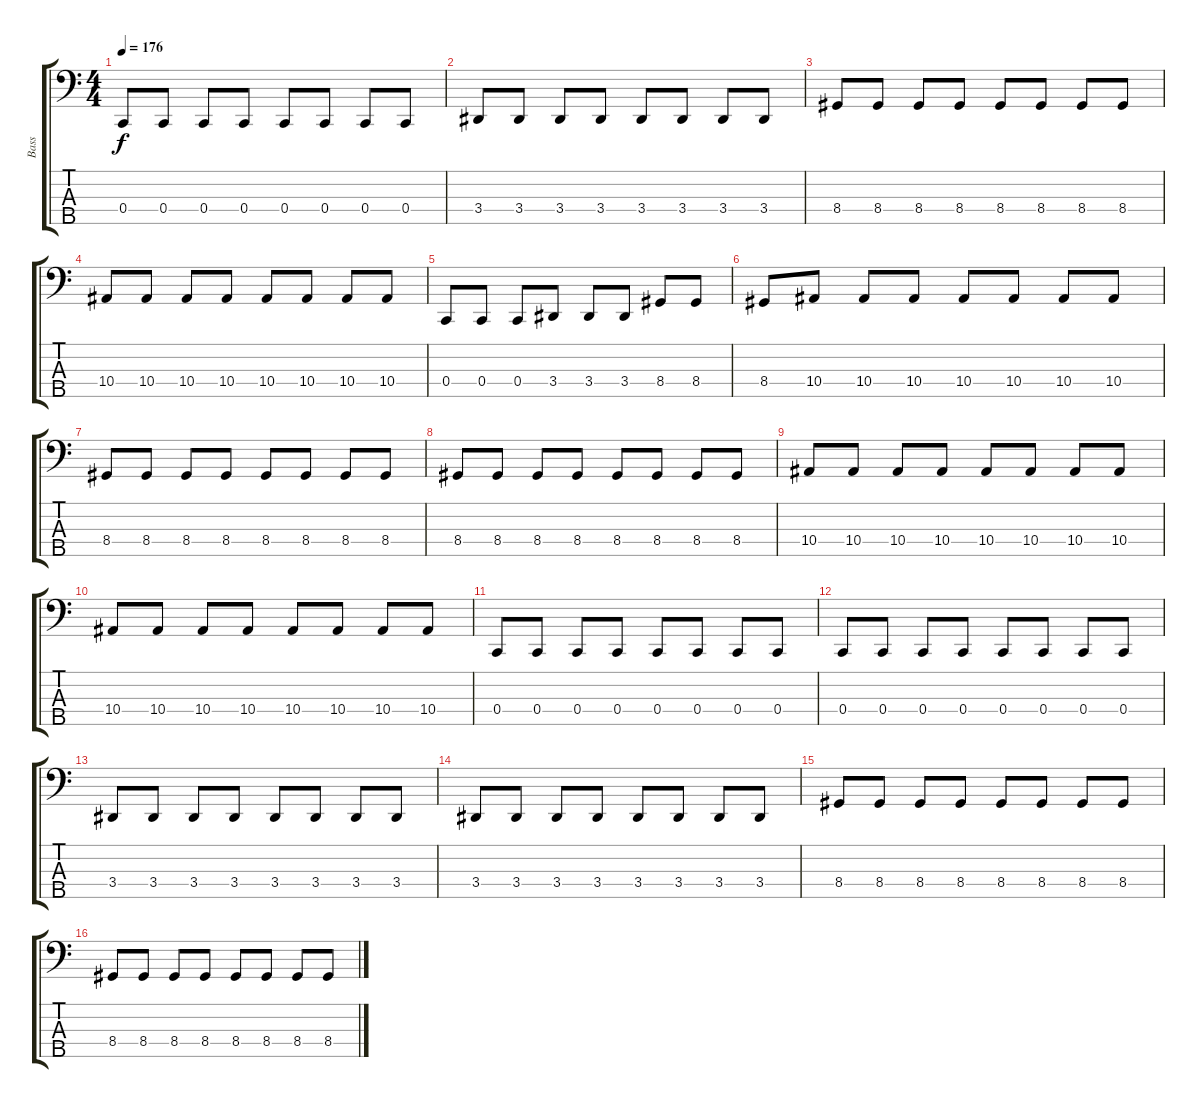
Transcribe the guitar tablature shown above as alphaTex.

\track ("Bass" "Bass") {instrument electricbassfinger}
\staff {score tabs}
\tuning (F2 C2 G1 C1 A0) {hide}
\ts (4 4)
\tempo 176
\clef f4
\ks c
0.4.8{dy f} 0.4.8 0.4.8 0.4.8 0.4.8 0.4.8 0.4.8 0.4.8 |
3.4.8 3.4.8 3.4.8 3.4.8 3.4.8 3.4.8 3.4.8 3.4.8 |
8.4.8 8.4.8 8.4.8 8.4.8 8.4.8 8.4.8 8.4.8 8.4.8 |
10.4.8 10.4.8 10.4.8 10.4.8 10.4.8 10.4.8 10.4.8 10.4.8 |
0.4.8 0.4.8 0.4.8 3.4.8 3.4.8 3.4.8 8.4.8 8.4.8 |
8.4.8 10.4.8 10.4.8 10.4.8 10.4.8 10.4.8 10.4.8 10.4.8 |
8.4.8 8.4.8 8.4.8 8.4.8 8.4.8 8.4.8 8.4.8 8.4.8 |
8.4.8 8.4.8 8.4.8 8.4.8 8.4.8 8.4.8 8.4.8 8.4.8 |
10.4.8 10.4.8 10.4.8 10.4.8 10.4.8 10.4.8 10.4.8 10.4.8 |
10.4.8 10.4.8 10.4.8 10.4.8 10.4.8 10.4.8 10.4.8 10.4.8 |
0.4.8 0.4.8 0.4.8 0.4.8 0.4.8 0.4.8 0.4.8 0.4.8 |
0.4.8 0.4.8 0.4.8 0.4.8 0.4.8 0.4.8 0.4.8 0.4.8 |
3.4.8 3.4.8 3.4.8 3.4.8 3.4.8 3.4.8 3.4.8 3.4.8 |
3.4.8 3.4.8 3.4.8 3.4.8 3.4.8 3.4.8 3.4.8 3.4.8 |
8.4.8 8.4.8 8.4.8 8.4.8 8.4.8 8.4.8 8.4.8 8.4.8 |
8.4.8 8.4.8 8.4.8 8.4.8 8.4.8 8.4.8 8.4.8 8.4.8
